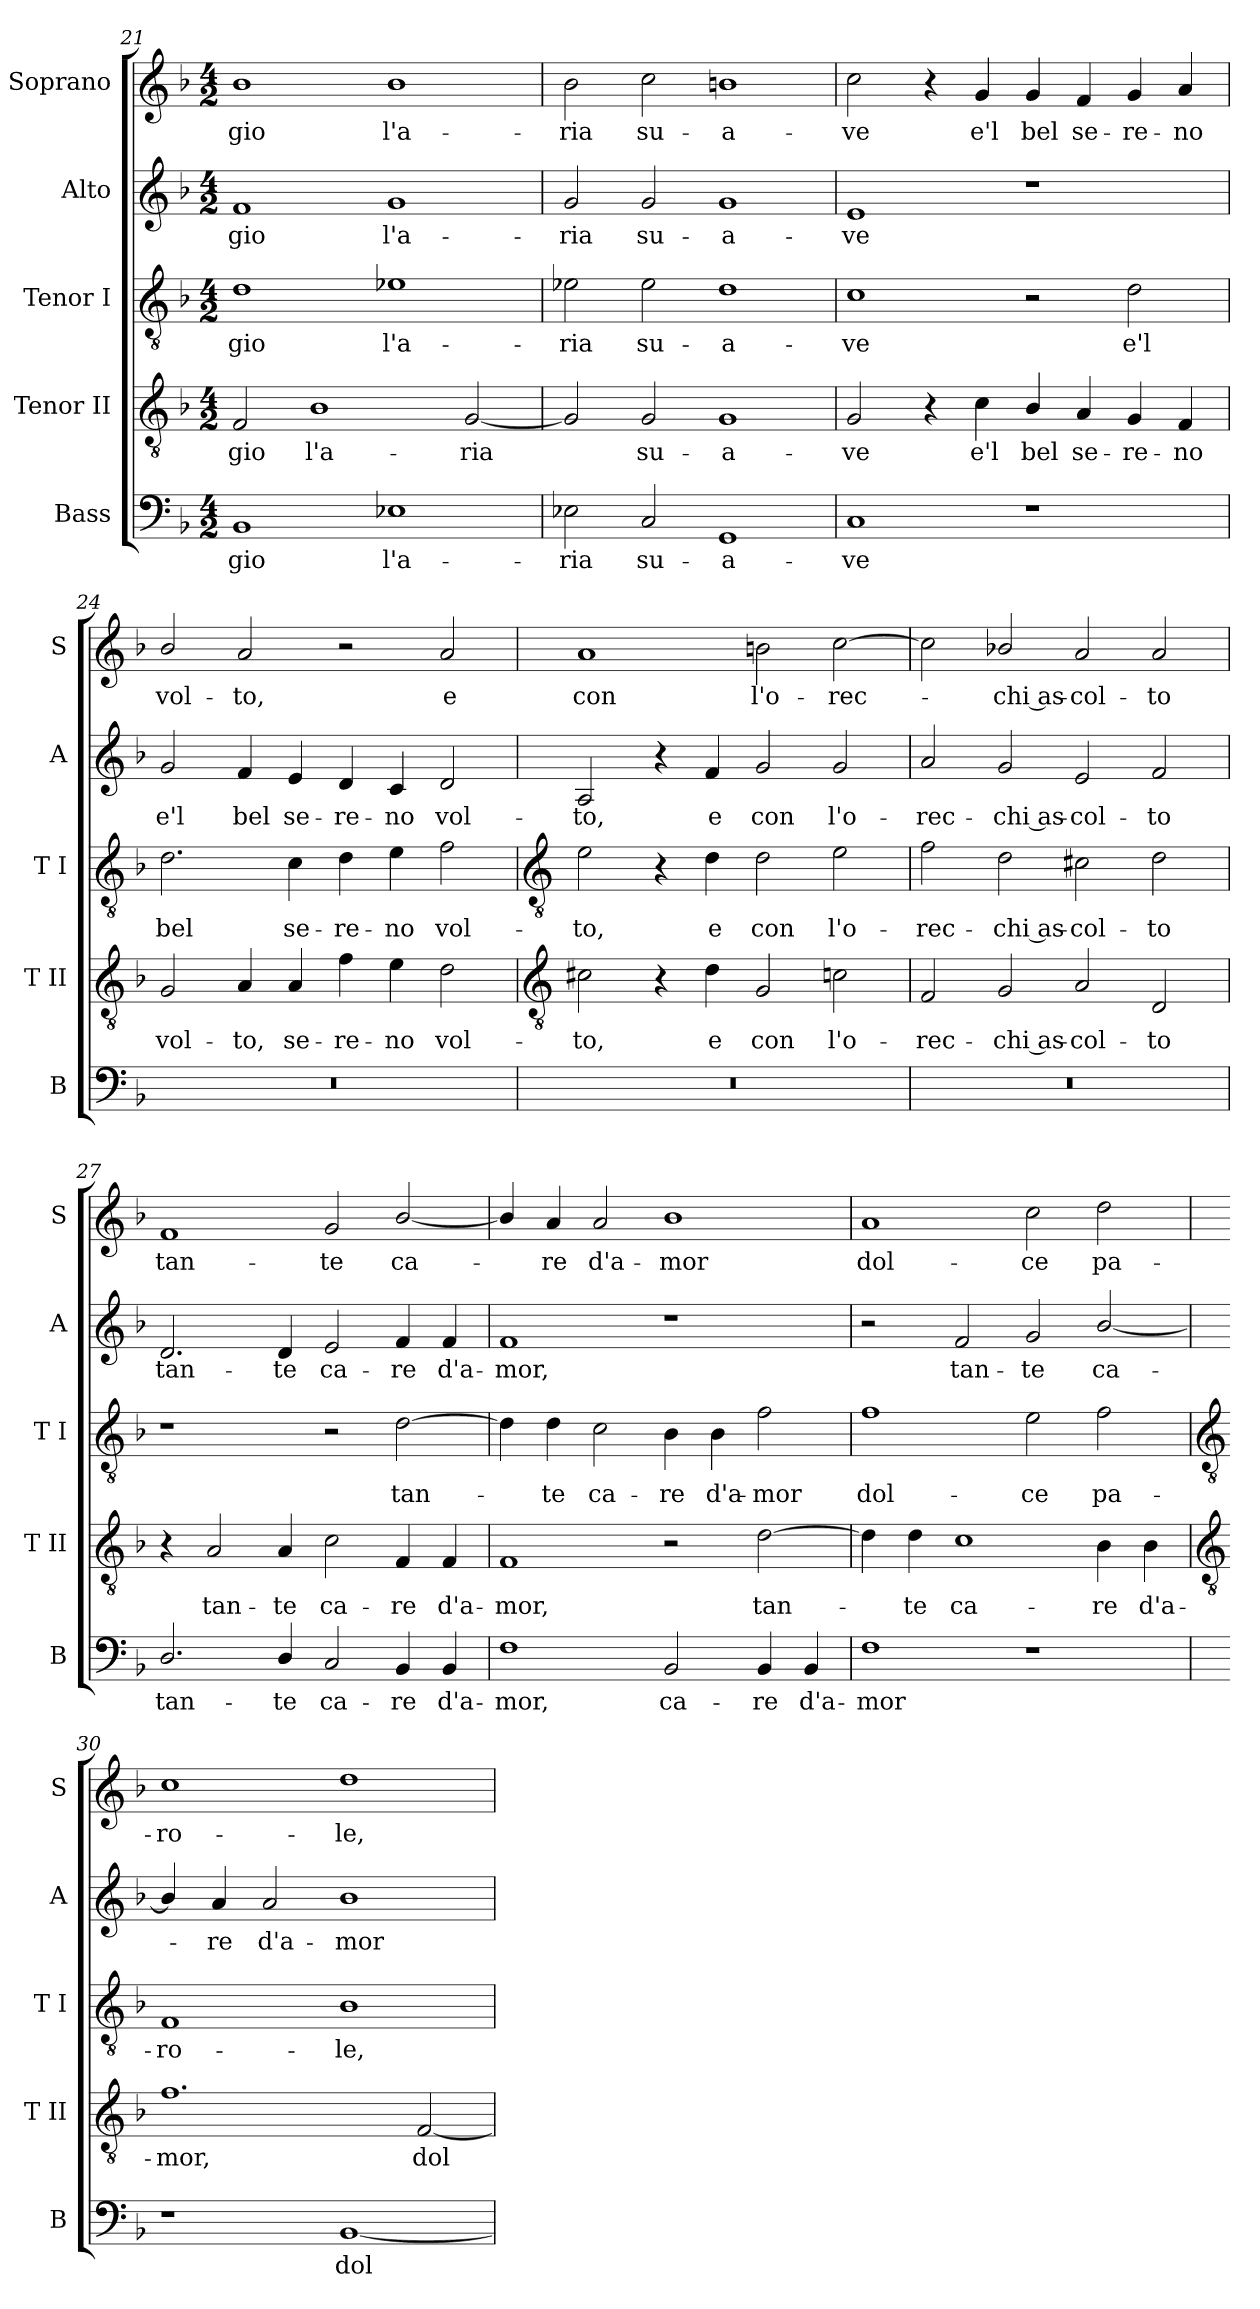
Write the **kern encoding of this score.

**kern	**text	**kern	**text	**kern	**text	**kern	**text	**kern	**text
*part5	*part5	*part4	*part4	*part3	*part3	*part2	*part2	*part1	*part1
*staff5	*staff5	*staff4	*staff4	*staff3	*staff3	*staff2	*staff2	*staff1	*staff1
*I"Bass	*	*I"Tenor II	*	*I"Tenor I	*	*I"Alto	*	*I"Soprano	*
*I'B	*	*I'T II	*	*I'T I	*	*I'A	*	*I'S	*
*clefF4	*	*clefGv2	*	*clefGv2	*	*clefG2	*	*clefG2	*
*k[b-]	*	*k[b-]	*	*k[b-]	*	*k[b-]	*	*k[b-]	*
*F:	*	*F:	*	*F:	*	*F:	*	*F:	*
*M4/2	*	*M4/2	*	*M4/2	*	*M4/2	*	*M4/2	*
=21	=21	=21	=21	=21	=21	=21	=21	=21	=21
!	!LO:LY:b	!	!LO:LY:b	!	!LO:LY:b	!	!LO:LY:b	!	!LO:LY:b
1BB-	-gio	2F	-gio	1d	-gio	1f	-gio	1b-	-gio
!	!	!	!LO:LY:b	!	!	!	!	!	!
.	.	1B-	l'a-	.	.	.	.	.	.
!	!LO:LY:b	!	!	!	!LO:LY:b	!	!LO:LY:b	!	!LO:LY:b
1E-X	l'a-	.	.	1e-X	l'a-	1g	l'a-	1b-	l'a-
!	!	!	!LO:LY:b	!	!	!	!	!	!
.	.	[2G	-ria	.	.	.	.	.	.
=22	=22	=22	=22	=22	=22	=22	=22	=22	=22
!	!LO:LY:b	!	!	!	!LO:LY:b	!	!LO:LY:b	!	!LO:LY:b
2E-X	-ria	2G]	.	2e-X	-ria	2g	-ria	2b-	-ria
!	!LO:LY:b	!	!LO:LY:b	!	!LO:LY:b	!	!LO:LY:b	!	!LO:LY:b
2C	su-	2G	su-	2e-	su-	2g	su-	2cc	su-
!	!LO:LY:b	!	!LO:LY:b	!	!LO:LY:b	!	!LO:LY:b	!	!LO:LY:b
1GG	-a-	1G	-a-	1d	-a-	1g	-a-	1bn	-a-
=23	=23	=23	=23	=23	=23	=23	=23	=23	=23
!	!LO:LY:b	!	!LO:LY:b	!	!LO:LY:b	!	!LO:LY:b	!	!LO:LY:b
1C	-ve	2G	-ve	1c	-ve	1e	-ve	2cc	-ve
.	.	4r	.	.	.	.	.	4r	.
!	!	!	!LO:LY:b	!	!	!	!	!	!LO:LY:b
.	.	4c	e'l	.	.	.	.	4g	e'l
!	!	!	!LO:LY:b	!	!	!	!	!	!LO:LY:b
1r	.	4B-/	bel	2r	.	1r	.	4g	bel
!	!	!	!LO:LY:b	!	!	!	!	!	!LO:LY:b
.	.	4A	se-	.	.	.	.	4f	se-
!	!	!	!LO:LY:b	!	!LO:LY:b	!	!	!	!LO:LY:b
.	.	4G	-re-	2d	e'l	.	.	4g	-re-
!	!	!	!LO:LY:b	!	!	!	!	!	!LO:LY:b
.	.	4F	-no	.	.	.	.	4a	-no
=24	=24	=24	=24	=24	=24	=24	=24	=24	=24
!	!	!	!LO:LY:b	!	!LO:LY:b	!	!LO:LY:b	!	!LO:LY:b
0r	.	2G	vol-	2.d	bel	2g	e'l	2b-/	vol-
!	!	!	!LO:LY:b	!	!	!	!LO:LY:b	!	!LO:LY:b
.	.	4A	-to,	.	.	4f	bel	2a	-to,
!	!	!	!LO:LY:b	!	!LO:LY:b	!	!LO:LY:b	!	!
.	.	4A	se-	4c	se-	4e	se-	.	.
!	!	!	!LO:LY:b	!	!LO:LY:b	!	!LO:LY:b	!	!
.	.	4f	-re-	4d	-re-	4d	-re-	2r	.
!	!	!	!LO:LY:b	!	!LO:LY:b	!	!LO:LY:b	!	!
.	.	4e	-no	4e	-no	4c	-no	.	.
!	!	!	!LO:LY:b	!	!LO:LY:b	!	!LO:LY:b	!	!LO:LY:b
.	.	2d	vol-	2f	vol-	2d	vol-	2a	e
!!LO:LB:g=z
=25	=25	=25	=25	=25	=25	=25	=25	=25	=25
*	*	*clefGv2	*	*clefGv2	*	*	*	*	*
!	!	!	!LO:LY:b	!	!LO:LY:b	!	!LO:LY:b	!	!LO:LY:b
0r	.	2c#X	-to,	2e	-to,	2A	-to,	1a	con
.	.	4r	.	4r	.	4r	.	.	.
!	!	!	!LO:LY:b	!	!LO:LY:b	!	!LO:LY:b	!	!
.	.	4d	e	4d	e	4f	e	.	.
!	!	!	!LO:LY:b	!	!LO:LY:b	!	!LO:LY:b	!	!LO:LY:b
.	.	2G	con	2d	con	2g	con	2bn	l'o-
!	!	!	!LO:LY:b	!	!LO:LY:b	!	!LO:LY:b	!	!LO:LY:b
.	.	2cn	l'o-	2e	l'o-	2g	l'o-	[2cc	-rec-
=26	=26	=26	=26	=26	=26	=26	=26	=26	=26
!	!	!	!LO:LY:b	!	!LO:LY:b	!	!LO:LY:b	!	!
0r	.	2F	-rec-	2f	-rec-	2a	-rec-	2cc]	.
!	!	!	!LO:LY:b	!	!LO:LY:b	!	!LO:LY:b	!	!LO:LY:b
.	.	2G	-chi as-	2d	-chi as-	2g	-chi as-	2b-X/	chi as-
!	!	!	!LO:LY:b	!	!LO:LY:b	!	!LO:LY:b	!	!LO:LY:b
.	.	2A	-col-	2c#X	-col-	2e	-col-	2a	-col-
!	!	!	!LO:LY:b	!	!LO:LY:b	!	!LO:LY:b	!	!LO:LY:b
.	.	2D	-to	2d	-to	2f	-to	2a	-to
=27	=27	=27	=27	=27	=27	=27	=27	=27	=27
!	!LO:LY:b	!	!	!	!	!	!LO:LY:b	!	!LO:LY:b
2.D/	tan-	4r	.	1r	.	2.d	tan-	1f	tan-
!	!	!	!LO:LY:b	!	!	!	!	!	!
.	.	2A	tan-	.	.	.	.	.	.
!	!LO:LY:b	!	!LO:LY:b	!	!	!	!LO:LY:b	!	!
4D/	-te	4A	-te	.	.	4d	-te	.	.
!	!LO:LY:b	!	!LO:LY:b	!	!	!	!LO:LY:b	!	!LO:LY:b
2C	ca-	2c	ca-	2r	.	2e	ca-	2g	-te
!	!LO:LY:b	!	!LO:LY:b	!	!LO:LY:b	!	!LO:LY:b	!	!LO:LY:b
4BB-	-re	4F	-re	[2d	tan-	4f	-re	[2b-/	ca-
!	!LO:LY:b	!	!LO:LY:b	!	!	!	!LO:LY:b	!	!
4BB-	d'a-	4F	d'a-	.	.	4f	d'a-	.	.
=28	=28	=28	=28	=28	=28	=28	=28	=28	=28
!	!LO:LY:b	!	!LO:LY:b	!	!	!	!LO:LY:b	!	!
1F	-mor,	1F	-mor,	4d]	.	1f	-mor,	4b-/]	.
!	!	!	!	!	!LO:LY:b	!	!	!	!LO:LY:b
.	.	.	.	4d	te	.	.	4a	re
!	!	!	!	!	!LO:LY:b	!	!	!	!LO:LY:b
.	.	.	.	2c	ca-	.	.	2a	d'a-
!	!LO:LY:b	!	!	!	!LO:LY:b	!	!	!	!LO:LY:b
2BB-	ca-	2r	.	4B-	-re	1r	.	1b-	-mor
!	!	!	!	!	!LO:LY:b	!	!	!	!
.	.	.	.	4B-	d'a-	.	.	.	.
!	!LO:LY:b	!	!LO:LY:b	!	!LO:LY:b	!	!	!	!
4BB-	-re	[2d	tan-	2f	-mor	.	.	.	.
!	!LO:LY:b	!	!	!	!	!	!	!	!
4BB-	d'a-	.	.	.	.	.	.	.	.
=29	=29	=29	=29	=29	=29	=29	=29	=29	=29
!	!LO:LY:b	!	!	!	!LO:LY:b	!	!	!	!LO:LY:b
1F	-mor	4d]	.	1f	dol-	2r	.	1a	dol-
!	!	!	!LO:LY:b	!	!	!	!	!	!
.	.	4d	te	.	.	.	.	.	.
!	!	!	!LO:LY:b	!	!	!	!LO:LY:b	!	!
.	.	1c	ca-	.	.	2f	tan-	.	.
!	!	!	!	!	!LO:LY:b	!	!LO:LY:b	!	!LO:LY:b
1r	.	.	.	2e	-ce	2g	-te	2cc	-ce
!	!	!	!LO:LY:b	!	!LO:LY:b	!	!LO:LY:b	!	!LO:LY:b
.	.	4B-	-re	2f	pa-	[2b-/	ca-	2dd	pa-
!	!	!	!LO:LY:b	!	!	!	!	!	!
.	.	4B-	d'a-	.	.	.	.	.	.
!!LO:LB:g=z
=30	=30	=30	=30	=30	=30	=30	=30	=30	=30
*	*	*clefGv2	*	*clefGv2	*	*	*	*	*
!	!	!	!LO:LY:b	!	!LO:LY:b	!	!	!	!LO:LY:b
1r	.	1.f	-mor,	1F	-ro-	4b-/]	.	1cc	-ro-
!	!	!	!	!	!	!	!LO:LY:b	!	!
.	.	.	.	.	.	4a	re	.	.
!	!	!	!	!	!	!	!LO:LY:b	!	!
.	.	.	.	.	.	2a	d'a-	.	.
!	!LO:LY:b	!	!	!	!LO:LY:b	!	!LO:LY:b	!	!LO:LY:b
[1BB-	dol-	.	.	1B-	-le,	1b-	-mor	1dd	-le,
!	!	!	!LO:LY:b	!	!	!	!	!	!
.	.	[2F	dol-	.	.	.	.	.	.
=	=	=	=	=	=	=	=	=	=
*-	*-	*-	*-	*-	*-	*-	*-	*-	*-
